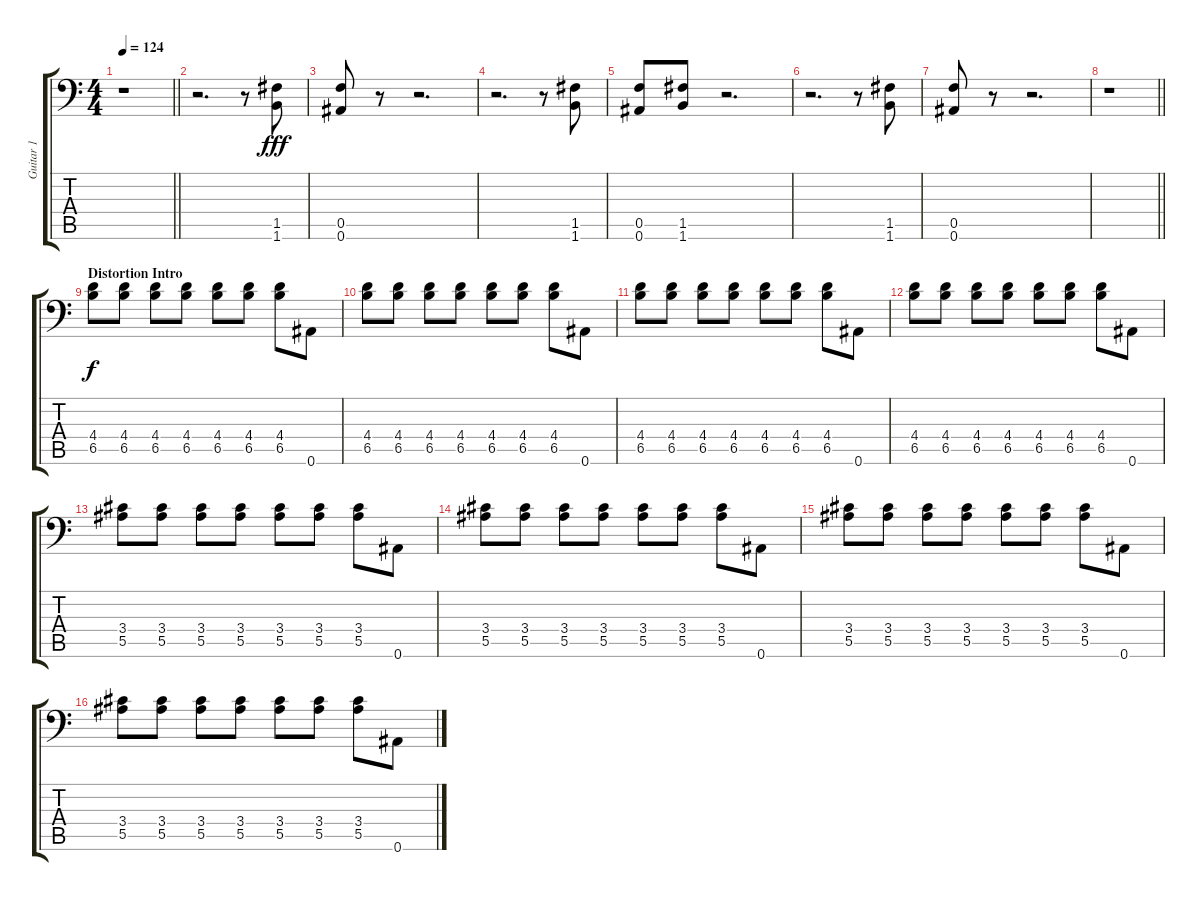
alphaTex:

\track ("Guitar 1" "Guitar 1") {instrument distortionguitar}
\staff {score tabs}
\tuning (C4 G3 Eb3 Bb2 F2 Bb1) {hide}
\ts (4 4)
\tempo 124
\clef f4
\barLineRight lightlight
\ks c
r.1{dy f} |
\section ("" "")
r.2{d volume 16 balance 0 instrument distortionguitar} r.8 (1.5 1.6).8{dy fff} |
(0.5 0.6).8 r.8 r.2{d} |
r.2{d} r.8 (1.5 1.6).8 |
(0.5 0.6).8 (1.5 1.6).8 r.2{d} |
r.2{d} r.8 (1.5 1.6).8 |
(0.5 0.6).8 r.8 r.2{d} |
\barLineRight lightlight
r.1 |
\section ("" "Distortion Intro")
(4.4 6.5).8{dy f} (4.4 6.5).8 (4.4 6.5).8 (4.4 6.5).8 (4.4 6.5).8 (4.4 6.5).8 (4.4 6.5).8 0.6.8 |
(4.4 6.5).8 (4.4 6.5).8 (4.4 6.5).8 (4.4 6.5).8 (4.4 6.5).8 (4.4 6.5).8 (4.4 6.5).8 0.6.8 |
(4.4 6.5).8 (4.4 6.5).8 (4.4 6.5).8 (4.4 6.5).8 (4.4 6.5).8 (4.4 6.5).8 (4.4 6.5).8 0.6.8 |
(4.4 6.5).8 (4.4 6.5).8 (4.4 6.5).8 (4.4 6.5).8 (4.4 6.5).8 (4.4 6.5).8 (4.4 6.5).8 0.6.8 |
(3.4 5.5).8 (3.4 5.5).8 (3.4 5.5).8 (3.4 5.5).8 (3.4 5.5).8 (3.4 5.5).8 (3.4 5.5).8 0.6.8 |
(3.4 5.5).8 (3.4 5.5).8 (3.4 5.5).8 (3.4 5.5).8 (3.4 5.5).8 (3.4 5.5).8 (3.4 5.5).8 0.6.8 |
(3.4 5.5).8 (3.4 5.5).8 (3.4 5.5).8 (3.4 5.5).8 (3.4 5.5).8 (3.4 5.5).8 (3.4 5.5).8 0.6.8 |
(3.4 5.5).8 (3.4 5.5).8 (3.4 5.5).8 (3.4 5.5).8 (3.4 5.5).8 (3.4 5.5).8 (3.4 5.5).8 0.6.8
